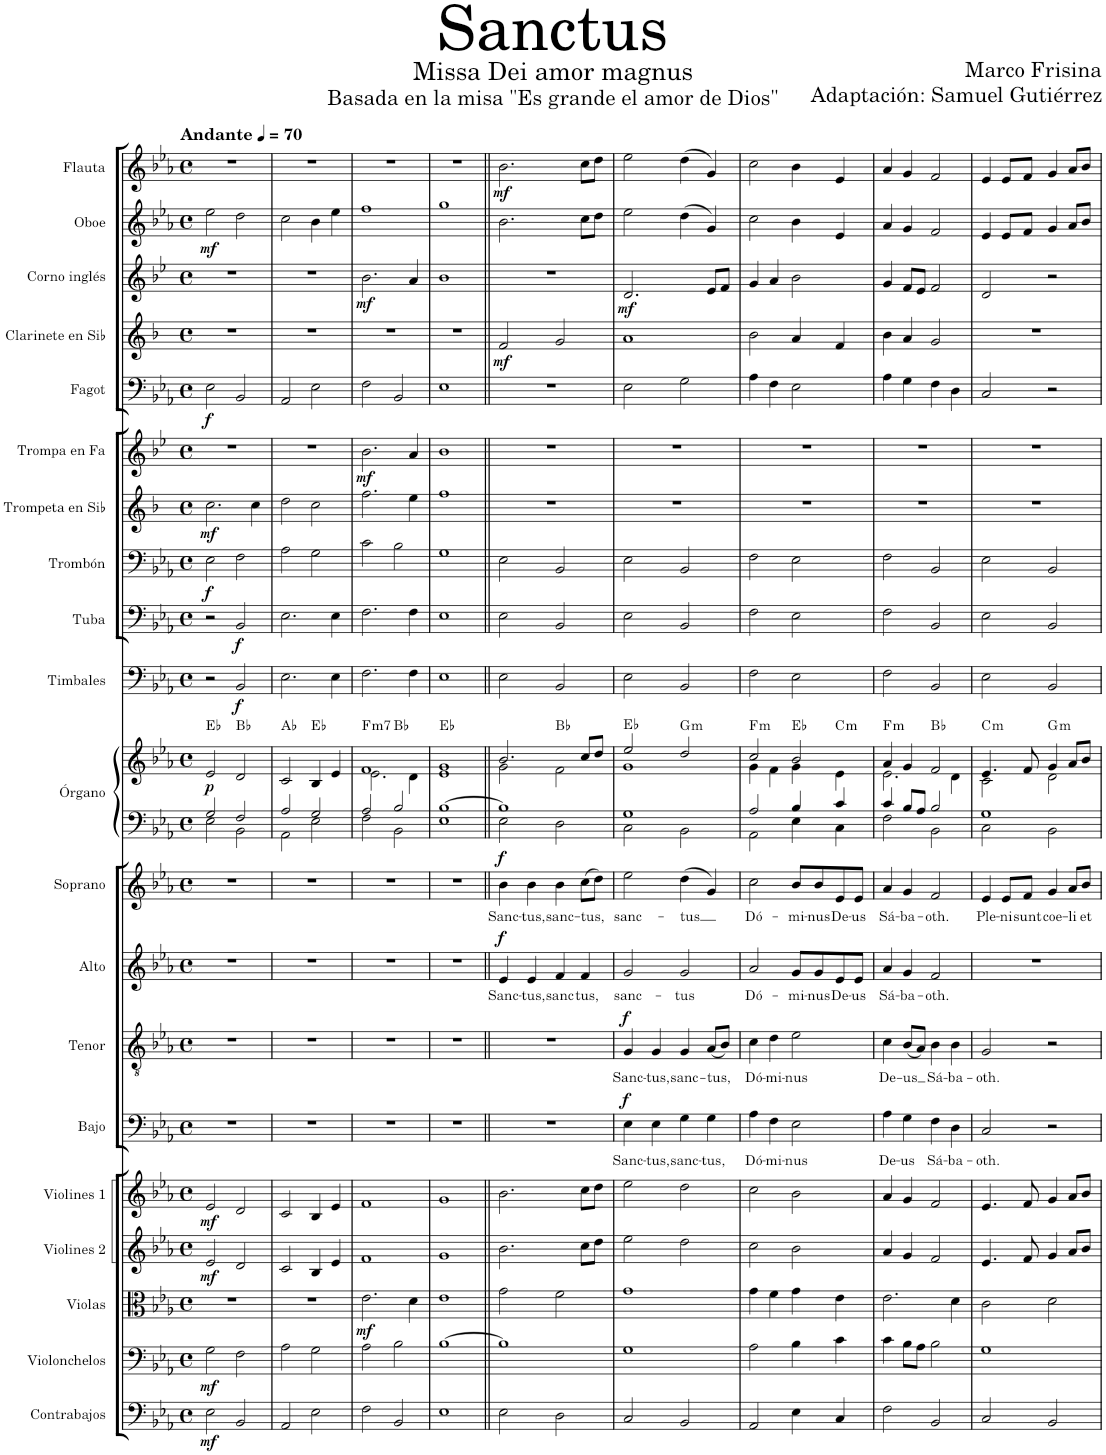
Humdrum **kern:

**kern	**dynam	**kern	**dynam	**kern	**dynam	**kern	**dynam	**kern	**dynam	**kern	**text	**dynam	**kern	**text	**dynam	**kern	**text	**dynam	**kern	**text	**dynam	**kern	**kern	**dynam	**harte	**kern	**dynam	**kern	**dynam	**kern	**dynam	**kern	**dynam	**kern	**dynam	**kern	**dynam	**kern	**dynam	**kern	**dynam	**kern	**dynam	**kern	**dynam
*part20	*part20	*part19	*part19	*part18	*part18	*part17	*part17	*part16	*part16	*part15	*part15	*part15	*part14	*part14	*part14	*part13	*part13	*part13	*part12	*part12	*part12	*part11	*part11	*part11	*part11	*part10	*part10	*part9	*part9	*part8	*part8	*part7	*part7	*part6	*part6	*part5	*part5	*part4	*part4	*part3	*part3	*part2	*part2	*part1	*part1
*staff21	*staff21	*staff20	*staff20	*staff19	*staff19	*staff18	*staff18	*staff17	*staff17	*staff16	*staff16	*staff16	*staff15	*staff15	*staff15	*staff14	*staff14	*staff14	*staff13	*staff13	*staff13	*staff12	*staff11	*staff11/12	*	*staff10	*staff10	*staff9	*staff9	*staff8	*staff8	*staff7	*staff7	*staff6	*staff6	*staff5	*staff5	*staff4	*staff4	*staff3	*staff3	*staff2	*staff2	*staff1	*staff1
*I"Contrabajos	*	*I"Violonchelos	*	*I"Violas	*	*I"Violines 2	*	*I"Violines 1	*	*I"Bajo	*	*	*I"Tenor	*	*	*I"Alto	*	*	*I"Soprano	*	*	*I"Órgano	*	*	*	*I"Timbales	*	*I"Tuba	*	*I"Trombón	*	*I"Trompeta en Sib	*	*I"Trompa en Fa	*	*I"Fagot	*	*I"Clarinete en Sib	*	*I"Corno inglés	*	*I"Oboe	*	*I"Flauta	*
*I'Cbs.	*	*I'Vcs.	*	*I'Vlas.	*	*I'Vlns. 2	*	*I'Vlns. 1	*	*I'B.	*	*	*I'T.	*	*	*I'A.	*	*	*I'S.	*	*	*	*	*	*	*I'Timb.	*	*I'Tba.	*	*I'Tbn.	*	*I'Tpt. en Sib	*	*	*	*I'Fg.	*	*I'Cl. en Sib	*	*I'Cor. Ingl.	*	*I'Ob.	*	*I'Fl.	*
*clefF4	*	*clefF4	*	*clefC3	*	*clefG2	*	*clefG2	*	*clefF4	*	*	*clefGv2	*	*	*clefG2	*	*	*clefG2	*	*	*clefF4	*clefG2	*	*	*clefF4	*	*clefF4	*	*clefF4	*	*clefG2	*	*clefG2	*	*clefF4	*	*clefG2	*	*clefG2	*	*clefG2	*	*clefG2	*
*Trd7c12	*	*	*	*	*	*	*	*	*	*	*	*	*	*	*	*	*	*	*	*	*	*	*	*	*	*	*	*	*	*	*	*Trd1c2	*	*Trd4c7	*	*	*	*Trd1c2	*	*Trd4c7	*	*	*	*	*
*k[b-e-a-]	*	*k[b-e-a-]	*	*k[b-e-a-]	*	*k[b-e-a-]	*	*k[b-e-a-]	*	*k[b-e-a-]	*	*	*k[b-e-a-]	*	*	*k[b-e-a-]	*	*	*k[b-e-a-]	*	*	*k[b-e-a-]	*k[b-e-a-]	*	*	*k[b-e-a-]	*	*k[b-e-a-]	*	*k[b-e-a-]	*	*k[b-]	*	*k[b-e-]	*	*k[b-e-a-]	*	*k[b-]	*	*k[b-e-]	*	*k[b-e-a-]	*	*k[b-e-a-]	*
*M4/4	*	*M4/4	*	*M4/4	*	*M4/4	*	*M4/4	*	*M4/4	*	*	*M4/4	*	*	*M4/4	*	*	*M4/4	*	*	*M4/4	*M4/4	*	*	*M4/4	*	*M4/4	*	*M4/4	*	*M4/4	*	*M4/4	*	*M4/4	*	*M4/4	*	*M4/4	*	*M4/4	*	*M4/4	*
*met(c)	*	*met(c)	*	*met(c)	*	*met(c)	*	*met(c)	*	*met(c)	*	*	*met(c)	*	*	*met(c)	*	*	*met(c)	*	*	*met(c)	*met(c)	*	*	*met(c)	*	*met(c)	*	*met(c)	*	*met(c)	*	*met(c)	*	*met(c)	*	*met(c)	*	*met(c)	*	*met(c)	*	*met(c)	*
*MM70	*	*MM70	*	*MM70	*	*MM70	*	*MM70	*	*MM70	*	*	*MM70	*	*	*MM70	*	*	*MM70	*	*	*MM70	*MM70	*	*	*MM70	*	*MM70	*	*MM70	*	*MM70	*	*MM70	*	*MM70	*	*MM70	*	*MM70	*	*MM70	*	*MM70	*
=1	=1	=1	=1	=1	=1	=1	=1	=1	=1	=1	=1	=1	=1	=1	=1	=1	=1	=1	=1	=1	=1	=1	=1	=1	=1	=1	=1	=1	=1	=1	=1	=1	=1	=1	=1	=1	=1	=1	=1	=1	=1	=1	=1	=1	=1
*	*	*	*	*	*	*	*	*	*	*	*	*	*	*	*	*	*	*	*	*	*	*^	*	*	*	*	*	*	*	*	*	*	*	*	*	*	*	*	*	*	*	*	*	*	*
!	!	!	!	!	!	!	!	!	!	!	!	!	!	!	!	!	!	!	!	!	!	!	!	!	!	!	!	!	!	!	!	!	!	!	!	!	!	!	!	!	!	!	!	!	!LO:TX:a:B:t=Andante	!
!	!LO:DY:b	!	!LO:DY:b	!	!	!	!LO:DY:b	!	!LO:DY:b	!	!	!	!	!	!	!	!	!	!	!	!	!	!	!	!LO:DY:b	!	!	!	!	!	!	!LO:DY:b	!	!LO:DY:b	!	!	!	!LO:DY:b	!	!	!	!	!	!LO:DY:b	!	!
2E-\	mf	2G\	mf	1r	.	2e-/	mf	2e-/	mf	1r	.	.	1r	.	.	1r	.	.	1r	.	.	2G/	2E-\	2e-/	p	Eb:maj	2r	.	2r	.	2E-\	f	2.cc\	mf	1r	.	2E-\	f	1r	.	1r	.	2ee-\	mf	1r	.
!	!	!	!	!	!	!	!	!	!	!	!	!	!	!	!	!	!	!	!	!	!	!	!	!	!	!	!	!LO:DY:b	!	!LO:DY:b	!	!	!	!	!	!	!	!	!	!	!	!	!	!	!	!
2BB-/	.	2F\	.	.	.	2d/	.	2d/	.	.	.	.	.	.	.	.	.	.	.	.	.	2F/	2BB-\	2d/	.	Bb:maj	2BB-/	f	2BB-/	f	2F\	.	.	.	.	.	2BB-/	.	.	.	.	.	2dd\	.	.	.
.	.	.	.	.	.	.	.	.	.	.	.	.	.	.	.	.	.	.	.	.	.	.	.	.	.	.	.	.	.	.	.	.	4cc\	.	.	.	.	.	.	.	.	.	.	.	.	.
=2	=2	=2	=2	=2	=2	=2	=2	=2	=2	=2	=2	=2	=2	=2	=2	=2	=2	=2	=2	=2	=2	=2	=2	=2	=2	=2	=2	=2	=2	=2	=2	=2	=2	=2	=2	=2	=2	=2	=2	=2	=2	=2	=2	=2	=2	=2
2AA-/	.	2A-\	.	1r	.	2c/	.	2c/	.	1r	.	.	1r	.	.	1r	.	.	1r	.	.	2A-/	2AA-\	2c/	.	Ab:maj	2.E-\	.	2.E-\	.	2A-\	.	2dd\	.	1r	.	2AA-/	.	1r	.	1r	.	2cc\	.	1r	.
2E-\	.	2G\	.	.	.	4B-/	.	4B-/	.	.	.	.	.	.	.	.	.	.	.	.	.	2G/	2E-\	4B-/	.	Eb:maj	.	.	.	.	2G\	.	2cc\	.	.	.	2E-\	.	.	.	.	.	4b-\	.	.	.
.	.	.	.	.	.	4e-/	.	4e-/	.	.	.	.	.	.	.	.	.	.	.	.	.	.	.	4e-/	.	.	4E-\	.	4E-\	.	.	.	.	.	.	.	.	.	.	.	.	.	4ee-\	.	.	.
=3	=3	=3	=3	=3	=3	=3	=3	=3	=3	=3	=3	=3	=3	=3	=3	=3	=3	=3	=3	=3	=3	=3	=3	=3	=3	=3	=3	=3	=3	=3	=3	=3	=3	=3	=3	=3	=3	=3	=3	=3	=3	=3	=3	=3	=3	=3
*	*	*	*	*	*	*	*	*	*	*	*	*	*	*	*	*	*	*	*	*	*	*	*	*^	*	*	*	*	*	*	*	*	*	*	*	*	*	*	*	*	*	*	*	*	*	*
!	!	!	!	!	!LO:DY:b	!	!	!	!	!	!	!	!	!	!	!	!	!	!	!	!	!	!	!	!	!	!LO:H:kt=m7	!	!	!	!	!	!	!	!	!	!LO:DY:b	!	!	!	!	!	!LO:DY:b	!	!	!	!
*	*	*	*	*	*	*	*	*	*	*	*	*	*	*	*	*	*	*	*	*	*	*	*	*	*^	*	*	*	*	*	*	*	*	*	*	*	*	*	*	*	*	*	*	*	*	*	*
2F\	.	2A-\	.	2.e-\	mf	1f	.	1f	.	1r	.	.	1r	.	.	1r	.	.	1r	.	.	2A-/	2F\	1f	2.e-\	2ryy	.	F:min7	2.F\	.	2.F\	.	2c\	.	2.ff\	.	2.b-\	mf	2F\	.	1r	.	2.b-\	mf	1ff	.	1r	.
2BB-/	.	2B-\	.	.	.	.	.	.	.	.	.	.	.	.	.	.	.	.	.	.	.	2B-/	2BB-\	.	.	2ryy	.	Bb:maj	.	.	.	.	2B-\	.	.	.	.	.	2BB-/	.	.	.	.	.	.	.	.	.
.	.	.	.	4d\	.	.	.	.	.	.	.	.	.	.	.	.	.	.	.	.	.	.	.	.	4d\	.	.	.	4F\	.	4F\	.	.	.	4ee\	.	4a/	.	.	.	.	.	4a/	.	.	.	.	.
*	*	*	*	*	*	*	*	*	*	*	*	*	*	*	*	*	*	*	*	*	*	*	*	*	*v	*v	*	*	*	*	*	*	*	*	*	*	*	*	*	*	*	*	*	*	*	*	*	*
=4	=4	=4	=4	=4	=4	=4	=4	=4	=4	=4	=4	=4	=4	=4	=4	=4	=4	=4	=4	=4	=4	=4	=4	=4	=4	=4	=4	=4	=4	=4	=4	=4	=4	=4	=4	=4	=4	=4	=4	=4	=4	=4	=4	=4	=4	=4	=4
1E-	.	[1B-	.	1e-	.	1g	.	1g	.	1r	.	.	1r	.	.	1r	.	.	1r	.	.	[1B-	1E-	1g	1e-	.	Eb:maj	1E-	.	1E-	.	1G	.	1ff	.	1b-	.	1E-	.	1r	.	1b-	.	1gg	.	1r	.
=5||	=5||	=5||	=5||	=5||	=5||	=5||	=5||	=5||	=5||	=5||	=5||	=5||	=5||	=5||	=5||	=5||	=5||	=5||	=5||	=5||	=5||	=5||	=5||	=5||	=5||	=5||	=5||	=5||	=5||	=5||	=5||	=5||	=5||	=5||	=5||	=5||	=5||	=5||	=5||	=5||	=5||	=5||	=5||	=5||	=5||	=5||	=5||
!	!	!	!	!	!	!	!	!	!	!	!	!	!	!	!	!	!LO:LY:b	!LO:DY:a	!	!LO:LY:b	!LO:DY:a	!	!	!	!	!	!	!	!	!	!	!	!	!	!	!	!	!	!	!	!LO:DY:b	!	!	!	!	!	!LO:DY:b
2E-\	.	1B-]	.	2g\	.	2.b-\	.	2.b-\	.	1r	.	.	1r	.	.	4e-/	Sanc-	f	4b-\	Sanc-	f	1B-]	2E-\	2.b-/	2g\	.	.	2E-\	.	2E-\	.	2E-\	.	1r	.	1r	.	1r	.	2f/	mf	1r	.	2.b-\	.	2.b-\	mf
!	!	!	!	!	!	!	!	!	!	!	!	!	!	!	!	!	!LO:LY:b	!	!	!LO:LY:b	!	!	!	!	!	!	!	!	!	!	!	!	!	!	!	!	!	!	!	!	!	!	!	!	!	!	!
.	.	.	.	.	.	.	.	.	.	.	.	.	.	.	.	4e-/	-tus,	.	4b-\	-tus,	.	.	.	.	.	.	.	.	.	.	.	.	.	.	.	.	.	.	.	.	.	.	.	.	.	.	.
!	!	!	!	!	!	!	!	!	!	!	!	!	!	!	!	!	!LO:LY:b	!	!	!LO:LY:b	!	!	!	!	!	!	!	!	!	!	!	!	!	!	!	!	!	!	!	!	!	!	!	!	!	!	!
2D\	.	.	.	2f\	.	.	.	.	.	.	.	.	.	.	.	4f/	sanc	.	4b-\	sanc-	.	.	2D\	.	2f\	.	Bb:maj	2BB-/	.	2BB-/	.	2BB-/	.	.	.	.	.	.	.	2g/	.	.	.	.	.	.	.
!	!	!	!	!	!	!	!	!	!	!	!	!	!	!	!	!	!LO:LY:b	!	!	!LO:LY:b	!	!	!	!	!	!	!	!	!	!	!	!	!	!	!	!	!	!	!	!	!	!	!	!	!	!	!
.	.	.	.	.	.	8cc\L	.	8cc\L	.	.	.	.	.	.	.	4f/	-tus,	.	(8cc\L	-tus,	.	.	.	8cc/L	.	.	.	.	.	.	.	.	.	.	.	.	.	.	.	.	.	.	.	8cc\L	.	8cc\L	.
.	.	.	.	.	.	8dd\J	.	8dd\J	.	.	.	.	.	.	.	.	.	.	8dd\J)	.	.	.	.	8dd/J	.	.	.	.	.	.	.	.	.	.	.	.	.	.	.	.	.	.	.	8dd\J	.	8dd\J	.
=6	=6	=6	=6	=6	=6	=6	=6	=6	=6	=6	=6	=6	=6	=6	=6	=6	=6	=6	=6	=6	=6	=6	=6	=6	=6	=6	=6	=6	=6	=6	=6	=6	=6	=6	=6	=6	=6	=6	=6	=6	=6	=6	=6	=6	=6	=6	=6
!	!	!	!	!	!	!	!	!	!	!	!LO:LY:b	!LO:DY:a	!	!LO:LY:b	!LO:DY:a	!	!LO:LY:b	!	!	!LO:LY:b	!	!	!	!	!	!	!	!	!	!	!	!	!	!	!	!	!	!	!	!	!	!	!LO:DY:b	!	!	!	!
2C/	.	1G	.	1g	.	2ee-\	.	2ee-\	.	4E-\	Sanc-	f	4G/	Sanc-	f	2g/	sanc-	.	2ee-\	sanc-	.	1G	2C\	2ee-/	1g	.	Eb:maj	2E-\	.	2E-\	.	2E-\	.	1r	.	1r	.	2E-\	.	1a	.	2.d/	mf	2ee-\	.	2ee-\	.
!	!	!	!	!	!	!	!	!	!	!	!LO:LY:b	!	!	!LO:LY:b	!	!	!	!	!	!	!	!	!	!	!	!	!	!	!	!	!	!	!	!	!	!	!	!	!	!	!	!	!	!	!	!	!
.	.	.	.	.	.	.	.	.	.	4E-\	-tus,	.	4G/	-tus,	.	.	.	.	.	.	.	.	.	.	.	.	.	.	.	.	.	.	.	.	.	.	.	.	.	.	.	.	.	.	.	.	.
!	!	!	!	!	!	!	!	!	!	!	!LO:LY:b	!	!	!LO:LY:b	!	!	!LO:LY:b	!	!	!LO:LY:b	!	!	!	!	!	!	!LO:H:kt=m	!	!	!	!	!	!	!	!	!	!	!	!	!	!	!	!	!	!	!	!
2BB-/	.	.	.	.	.	2dd\	.	2dd\	.	4G\	sanc-	.	4G/	sanc-	.	2g/	-tus	.	(4dd\	-tus	.	.	2BB-\	2dd/	.	.	G:min	2BB-/	.	2BB-/	.	2BB-/	.	.	.	.	.	2G\	.	.	.	.	.	(4dd\	.	(4dd\	.
!	!	!	!	!	!	!	!	!	!	!	!LO:LY:b	!	!	!LO:LY:b	!	!	!	!	!	!	!	!	!	!	!	!	!	!	!	!	!	!	!	!	!	!	!	!	!	!	!	!	!	!	!	!	!
.	.	.	.	.	.	.	.	.	.	4G\	-tus,	.	(8A-/L	-tus,	.	.	.	.	4g/)	.	.	.	.	.	.	.	.	.	.	.	.	.	.	.	.	.	.	.	.	.	.	8e-/L	.	4g/)	.	4g/)	.
.	.	.	.	.	.	.	.	.	.	.	.	.	8B-/J)	.	.	.	.	.	.	.	.	.	.	.	.	.	.	.	.	.	.	.	.	.	.	.	.	.	.	.	.	8f/J	.	.	.	.	.
=7	=7	=7	=7	=7	=7	=7	=7	=7	=7	=7	=7	=7	=7	=7	=7	=7	=7	=7	=7	=7	=7	=7	=7	=7	=7	=7	=7	=7	=7	=7	=7	=7	=7	=7	=7	=7	=7	=7	=7	=7	=7	=7	=7	=7	=7	=7	=7
!	!	!	!	!	!	!	!	!	!	!	!LO:LY:b	!	!	!LO:LY:b	!	!	!LO:LY:b	!	!	!LO:LY:b	!	!	!	!	!	!	!LO:H:kt=m	!	!	!	!	!	!	!	!	!	!	!	!	!	!	!	!	!	!	!	!
2AA-/	.	2A-\	.	4g\	.	2cc\	.	2cc\	.	4A-\	Dó-	.	4c\	Dó-	.	2a-/	Dó-	.	2cc\	Dó-	.	2A-/	2AA-\	2cc/	4g\	.	F:min	2F\	.	2F\	.	2F\	.	1r	.	1r	.	4A-\	.	2b-\	.	4g/	.	2cc\	.	2cc\	.
!	!	!	!	!	!	!	!	!	!	!	!LO:LY:b	!	!	!LO:LY:b	!	!	!	!	!	!	!	!	!	!	!	!	!	!	!	!	!	!	!	!	!	!	!	!	!	!	!	!	!	!	!	!	!
.	.	.	.	4f\	.	.	.	.	.	4F\	-mi-	.	4d\	-mi-	.	.	.	.	.	.	.	.	.	.	4f\	.	.	.	.	.	.	.	.	.	.	.	.	4F\	.	.	.	4a/	.	.	.	.	.
!	!	!	!	!	!	!	!	!	!	!	!LO:LY:b	!	!	!LO:LY:b	!	!	!LO:LY:b	!	!	!LO:LY:b	!	!	!	!	!	!	!	!	!	!	!	!	!	!	!	!	!	!	!	!	!	!	!	!	!	!	!
4E-\	.	4B-\	.	4g\	.	2b-\	.	2b-\	.	2E-\	-nus	.	2e-\	-nus	.	8g/L	-mi-	.	8b-/L	-mi-	.	4B-/	4E-\	2b-/	4g\	.	Eb:maj	2E-\	.	2E-\	.	2E-\	.	.	.	.	.	2E-\	.	4a/	.	2b-\	.	4b-\	.	4b-\	.
!	!	!	!	!	!	!	!	!	!	!	!	!	!	!	!	!	!LO:LY:b	!	!	!LO:LY:b	!	!	!	!	!	!	!	!	!	!	!	!	!	!	!	!	!	!	!	!	!	!	!	!	!	!	!
.	.	.	.	.	.	.	.	.	.	.	.	.	.	.	.	8g/	-nus	.	8b-/	-nus	.	.	.	.	.	.	.	.	.	.	.	.	.	.	.	.	.	.	.	.	.	.	.	.	.	.	.
!	!	!	!	!	!	!	!	!	!	!	!	!	!	!	!	!	!LO:LY:b	!	!	!LO:LY:b	!	!	!	!	!	!	!LO:H:kt=m	!	!	!	!	!	!	!	!	!	!	!	!	!	!	!	!	!	!	!	!
4C/	.	4c\	.	4e-\	.	.	.	.	.	.	.	.	.	.	.	8e-/	De-	.	8e-/	De-	.	4c/	4C\	.	4e-\	.	C:min	.	.	.	.	.	.	.	.	.	.	.	.	4f/	.	.	.	4e-/	.	4e-/	.
!	!	!	!	!	!	!	!	!	!	!	!	!	!	!	!	!	!LO:LY:b	!	!	!LO:LY:b	!	!	!	!	!	!	!	!	!	!	!	!	!	!	!	!	!	!	!	!	!	!	!	!	!	!	!
.	.	.	.	.	.	.	.	.	.	.	.	.	.	.	.	8e-/J	-us	.	8e-/J	-us	.	.	.	.	.	.	.	.	.	.	.	.	.	.	.	.	.	.	.	.	.	.	.	.	.	.	.
=8	=8	=8	=8	=8	=8	=8	=8	=8	=8	=8	=8	=8	=8	=8	=8	=8	=8	=8	=8	=8	=8	=8	=8	=8	=8	=8	=8	=8	=8	=8	=8	=8	=8	=8	=8	=8	=8	=8	=8	=8	=8	=8	=8	=8	=8	=8	=8
!	!	!	!	!	!	!	!	!	!	!	!LO:LY:b	!	!	!LO:LY:b	!	!	!LO:LY:b	!	!	!LO:LY:b	!	!	!	!	!	!	!LO:H:kt=m	!	!	!	!	!	!	!	!	!	!	!	!	!	!	!	!	!	!	!	!
2F\	.	4c\	.	2.e-\	.	4a-/	.	4a-/	.	4A-\	De-	.	4c\	De-	.	4a-/	Sá-	.	4a-/	Sá-	.	4c/	2F\	4a-/	2.e-\	.	F:min	2F\	.	2F\	.	2F\	.	1r	.	1r	.	4A-\	.	4b-\	.	4g/	.	4a-/	.	4a-/	.
!	!	!	!	!	!	!	!	!	!	!	!LO:LY:b	!	!	!LO:LY:b	!	!	!LO:LY:b	!	!	!LO:LY:b	!	!	!	!	!	!	!	!	!	!	!	!	!	!	!	!	!	!	!	!	!	!	!	!	!	!	!
.	.	8B-\L	.	.	.	4g/	.	4g/	.	4G\	-us	.	(8B-/L	-us	.	4g/	-ba-	.	4g/	-ba-	.	8B-/L	.	4g/	.	.	.	.	.	.	.	.	.	.	.	.	.	4G\	.	4a/	.	8f/L	.	4g/	.	4g/	.
.	.	8A-\J	.	.	.	.	.	.	.	.	.	.	8A-/J)	.	.	.	.	.	.	.	.	8A-/J	.	.	.	.	.	.	.	.	.	.	.	.	.	.	.	.	.	.	.	8e-/J	.	.	.	.	.
!	!	!	!	!	!	!	!	!	!	!	!LO:LY:b	!	!	!LO:LY:b	!	!	!LO:LY:b	!	!	!LO:LY:b	!	!	!	!	!	!	!	!	!	!	!	!	!	!	!	!	!	!	!	!	!	!	!	!	!	!	!
2BB-/	.	2B-\	.	.	.	2f/	.	2f/	.	4F\	Sá-	.	4B-\	Sá-	.	2f/	-oth.	.	2f/	-oth.	.	2B-/	2BB-\	2f/	.	.	Bb:maj	2BB-/	.	2BB-/	.	2BB-/	.	.	.	.	.	4F\	.	2g/	.	2f/	.	2f/	.	2f/	.
!	!	!	!	!	!	!	!	!	!	!	!LO:LY:b	!	!	!LO:LY:b	!	!	!	!	!	!	!	!	!	!	!	!	!	!	!	!	!	!	!	!	!	!	!	!	!	!	!	!	!	!	!	!	!
.	.	.	.	4d\	.	.	.	.	.	4D\	-ba-	.	4B-\	-ba-	.	.	.	.	.	.	.	.	.	.	4d\	.	.	.	.	.	.	.	.	.	.	.	.	4D\	.	.	.	.	.	.	.	.	.
=9	=9	=9	=9	=9	=9	=9	=9	=9	=9	=9	=9	=9	=9	=9	=9	=9	=9	=9	=9	=9	=9	=9	=9	=9	=9	=9	=9	=9	=9	=9	=9	=9	=9	=9	=9	=9	=9	=9	=9	=9	=9	=9	=9	=9	=9	=9	=9
!	!	!	!	!	!	!	!	!	!	!	!LO:LY:b	!	!	!LO:LY:b	!	!	!	!	!	!LO:LY:b	!	!	!	!	!	!	!LO:H:kt=m	!	!	!	!	!	!	!	!	!	!	!	!	!	!	!	!	!	!	!	!
2C/	.	1G	.	2c\	.	4.e-/	.	4.e-/	.	2C/	-oth.	.	2G/	-oth.	.	1r	.	.	4e-/	Ple-	.	1G	2C\	4.e-/	2c\	.	C:min	2E-\	.	2E-\	.	2E-\	.	1r	.	1r	.	2C/	.	1r	.	2d/	.	4e-/	.	4e-/	.
!	!	!	!	!	!	!	!	!	!	!	!	!	!	!	!	!	!	!	!	!LO:LY:b	!	!	!	!	!	!	!	!	!	!	!	!	!	!	!	!	!	!	!	!	!	!	!	!	!	!	!
.	.	.	.	.	.	.	.	.	.	.	.	.	.	.	.	.	.	.	8e-/L	ni	.	.	.	.	.	.	.	.	.	.	.	.	.	.	.	.	.	.	.	.	.	.	.	8e-/L	.	8e-/L	.
!	!	!	!	!	!	!	!	!	!	!	!	!	!	!	!	!	!	!	!	!LO:LY:b	!	!	!	!	!	!	!	!	!	!	!	!	!	!	!	!	!	!	!	!	!	!	!	!	!	!	!
.	.	.	.	.	.	8f/	.	8f/	.	.	.	.	.	.	.	.	.	.	8f/J	sunt	.	.	.	8f/	.	.	.	.	.	.	.	.	.	.	.	.	.	.	.	.	.	.	.	8f/J	.	8f/J	.
!	!	!	!	!	!	!	!	!	!	!	!	!	!	!	!	!	!	!	!	!LO:LY:b	!	!	!	!	!	!	!LO:H:kt=m	!	!	!	!	!	!	!	!	!	!	!	!	!	!	!	!	!	!	!	!
2BB-/	.	.	.	2d\	.	4g/	.	4g/	.	2r	.	.	2r	.	.	.	.	.	4g/	coe-	.	.	2BB-\	4g/	2d\	.	G:min	2BB-/	.	2BB-/	.	2BB-/	.	.	.	.	.	2r	.	.	.	2r	.	4g/	.	4g/	.
!	!	!	!	!	!	!	!	!	!	!	!	!	!	!	!	!	!	!	!	!LO:LY:b	!	!	!	!	!	!	!	!	!	!	!	!	!	!	!	!	!	!	!	!	!	!	!	!	!	!	!
.	.	.	.	.	.	8a-/L	.	8a-/L	.	.	.	.	.	.	.	.	.	.	8a-/L	-li	.	.	.	8a-/L	.	.	.	.	.	.	.	.	.	.	.	.	.	.	.	.	.	.	.	8a-/L	.	8a-/L	.
!	!	!	!	!	!	!	!	!	!	!	!	!	!	!	!	!	!	!	!	!LO:LY:b	!	!	!	!	!	!	!	!	!	!	!	!	!	!	!	!	!	!	!	!	!	!	!	!	!	!	!
.	.	.	.	.	.	8b-/J	.	8b-/J	.	.	.	.	.	.	.	.	.	.	8b-/J	et	.	.	.	8b-/J	.	.	.	.	.	.	.	.	.	.	.	.	.	.	.	.	.	.	.	8b-/J	.	8b-/J	.
*	*	*	*	*	*	*	*	*	*	*	*	*	*	*	*	*	*	*	*	*	*	*v	*v	*	*	*	*	*	*	*	*	*	*	*	*	*	*	*	*	*	*	*	*	*	*	*	*
*	*	*	*	*	*	*	*	*	*	*	*	*	*	*	*	*	*	*	*	*	*	*	*v	*v	*	*	*	*	*	*	*	*	*	*	*	*	*	*	*	*	*	*	*	*	*	*
=	=	=	=	=	=	=	=	=	=	=	=	=	=	=	=	=	=	=	=	=	=	=	=	=	=	=	=	=	=	=	=	=	=	=	=	=	=	=	=	=	=	=	=	=	=
*-	*-	*-	*-	*-	*-	*-	*-	*-	*-	*-	*-	*-	*-	*-	*-	*-	*-	*-	*-	*-	*-	*-	*-	*-	*-	*-	*-	*-	*-	*-	*-	*-	*-	*-	*-	*-	*-	*-	*-	*-	*-	*-	*-	*-	*-
